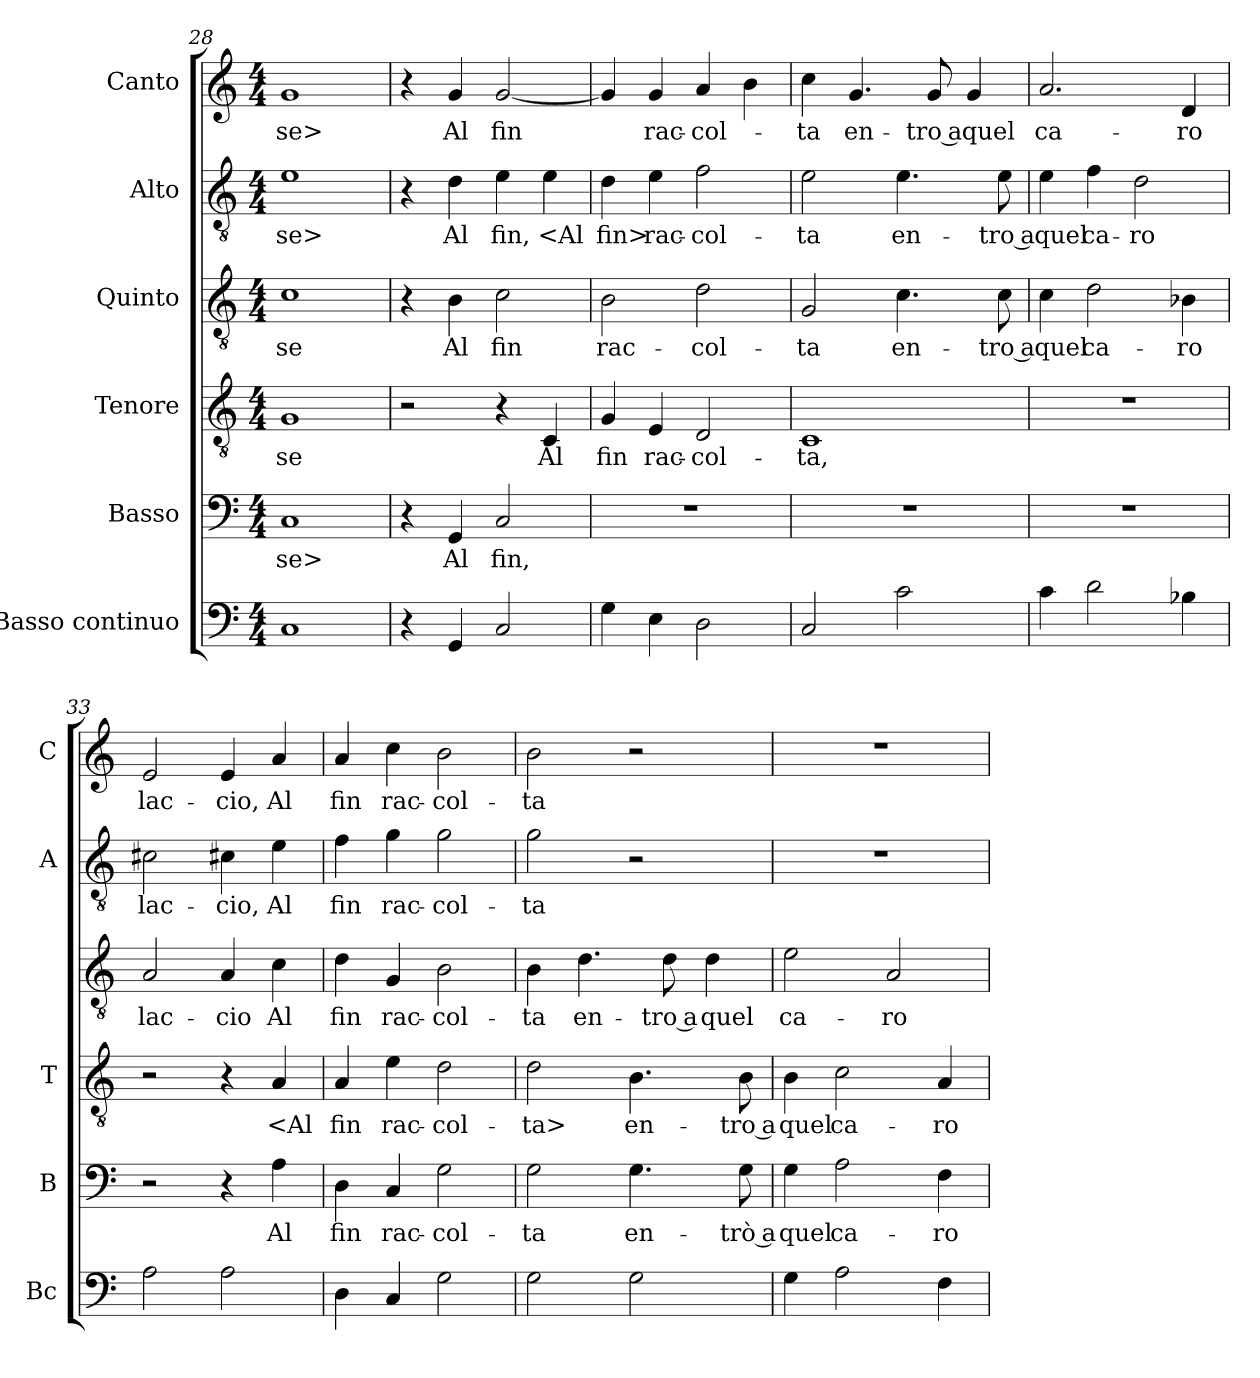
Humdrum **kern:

**kern	**kern	**text	**kern	**text	**kern	**text	**kern	**text	**kern	**text
*part6	*part5	*part5	*part4	*part4	*part3	*part3	*part2	*part2	*part1	*part1
*staff6	*staff5	*staff5	*staff4	*staff4	*staff3	*staff3	*staff2	*staff2	*staff1	*staff1
*I"Basso continuo	*I"Basso	*	*I"Tenore	*	*I"Quinto	*	*I"Alto	*	*I"Canto	*
*I'Bc	*I'B	*	*I'T	*	*	*	*I'A	*	*I'C	*
*clefF4	*clefF4	*	*clefGv2	*	*clefGv2	*	*clefGv2	*	*clefG2	*
*k[]	*k[]	*	*k[]	*	*k[]	*	*k[]	*	*k[]	*
*C:	*C:	*	*C:	*	*C:	*	*C:	*	*C:	*
*M4/4	*M4/4	*	*M4/4	*	*M4/4	*	*M4/4	*	*M4/4	*
=28	=28	=28	=28	=28	=28	=28	=28	=28	=28	=28
1C	1C	-se>	1G	-se	1c	-se	1e	-se>	1g	-se>
=29	=29	=29	=29	=29	=29	=29	=29	=29	=29	=29
4r	4r	.	2r	.	4r	.	4r	.	4r	.
4GG	4GG	Al	.	.	4B	Al	4d	Al	4g	Al
2C	2C	fin,	4r	.	2c	fin	4e	fin,	[2g	fin
.	.	.	4C	Al	.	.	4e	<Al	.	.
=30	=30	=30	=30	=30	=30	=30	=30	=30	=30	=30
4G	1r	.	4G	fin	2B	rac-	4d	fin>	4g]	.
4E	.	.	4E	rac-	.	.	4e	rac-	4g	rac-
2D	.	.	2D	-col-	2d	-col-	2f	-col-	4a	-col-
.	.	.	.	.	.	.	.	.	4b	.
=31	=31	=31	=31	=31	=31	=31	=31	=31	=31	=31
2C	1r	.	1C	-ta,	2G	-ta	2e	-ta	4cc	-ta
.	.	.	.	.	.	.	.	.	4.g	en-
2c	.	.	.	.	4.c	en-	4.e	en-	.	.
.	.	.	.	.	.	.	.	.	8g	-tro a
.	.	.	.	.	.	.	.	.	4g	quel
.	.	.	.	.	8c	-tro a	8e	-tro a	.	.
=32	=32	=32	=32	=32	=32	=32	=32	=32	=32	=32
4c	1r	.	1r	.	4c	quel	4e	quel	2.a	ca-
2d	.	.	.	.	2d	ca-	4f	ca-	.	.
.	.	.	.	.	.	.	2d	-ro	.	.
4B-X	.	.	.	.	4B-X	-ro	.	.	4d	-ro
=33	=33	=33	=33	=33	=33	=33	=33	=33	=33	=33
2A	2r	.	2r	.	2A	lac-	2c#X	lac-	2e	lac-
2A	4r	.	4r	.	4A	-cio	4c#X	-cio,	4e	-cio,
.	4A	Al	4A	<Al	4c	Al	4e	Al	4a	Al
=34	=34	=34	=34	=34	=34	=34	=34	=34	=34	=34
4D	4D	fin	4A	fin	4d	fin	4f	fin	4a	fin
4C	4C	rac-	4e	rac-	4G	rac-	4g	rac-	4cc	rac-
2G	2G	-col-	2d	-col-	2B	-col-	2g	-col-	2b	-col-
=35	=35	=35	=35	=35	=35	=35	=35	=35	=35	=35
2G	2G	-ta	2d	-ta>	4B	-ta	2g	-ta	2b	-ta
.	.	.	.	.	4.d	en-	.	.	.	.
2G	4.G	en-	4.B	en-	.	.	2r	.	2r	.
.	.	.	.	.	8d	-tro a	.	.	.	.
.	.	.	.	.	4d	quel	.	.	.	.
.	8G	-trò a	8B	-tro a	.	.	.	.	.	.
=36	=36	=36	=36	=36	=36	=36	=36	=36	=36	=36
4G	4G	quel	4B	quel	2e	ca-	1r	.	1r	.
2A	2A	ca-	2c	ca-	.	.	.	.	.	.
.	.	.	.	.	2A	-ro	.	.	.	.
4F	4F	-ro	4A	-ro	.	.	.	.	.	.
=	=	=	=	=	=	=	=	=	=	=
*-	*-	*-	*-	*-	*-	*-	*-	*-	*-	*-
